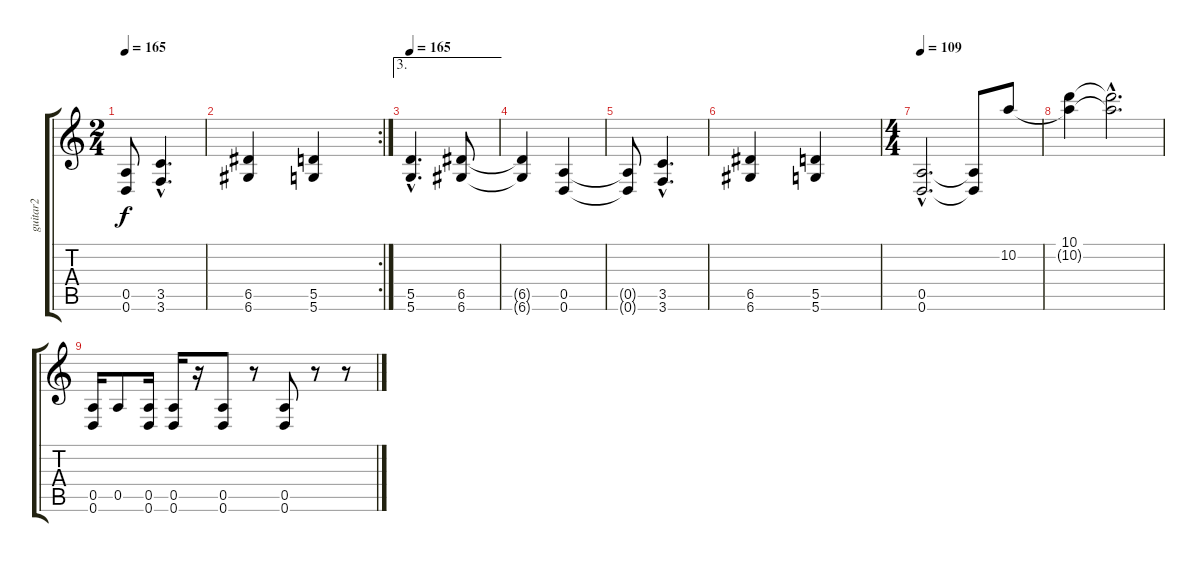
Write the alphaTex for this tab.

\track ("guitar2" "guitar2") {instrument distortionguitar}
\staff {score tabs}
\tuning (E4 B3 G3 D3 A2 D2) {hide}
\ts (2 4)
\tempo 165
\clef g2
\ks c
(0.5{t} 0.6{t}).8{dy f} (3.5{hac} 3.6{hac}).4{d} |
\rc 2
(6.5 6.6).4 (5.5 5.6).4 |
\ae 3
\tempo 165
(5.5{hac} 5.6{hac}).4{d} (6.5 6.6).8 |
(6.5{t} 6.6{t}).4 (0.5 0.6).4 |
(0.5{t} 0.6{t}).8 (3.5{hac} 3.6{hac}).4{d} |
(6.5 6.6).4 (5.5 5.6).4 |
\ts (4 4)
\tempo 109
(0.5{hac} 0.6{hac}).2{d} (0.5{t} 0.6{t}).8 10.2.8 |
(10.1 10.2{t}).4 (10.1{hac t} 10.2{hac t}).2{d} |
(0.5 0.6).16 0.5.8 (0.5 0.6).16 (0.5 0.6).16 r.16 (0.5 0.6).8 r.8 (0.5 0.6).8 r.8 r.8
